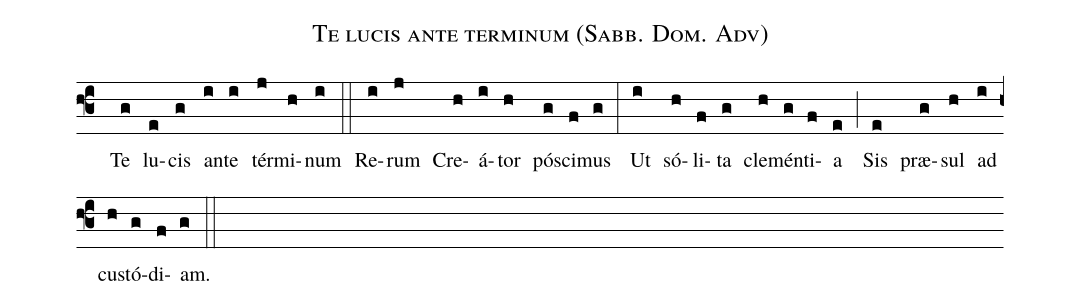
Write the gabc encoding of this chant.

name:Te lucis ante terminum (Sabb. Dom. Adv);
office-part:Hymnus;
mode:4;
%%
(f3) () Te(g) lu(e)cis(g) an(i)te(i) tér(j)mi(h)num(i) (::) Re(i)rum(j) Cre(h)á(i)tor(h) pó(g)sci(f)mus(g) (:) Ut(i) só(h)li(f)ta(g) cle(h)mén(g)ti(f)a(e) (;) Sis(e) præ(g)sul(h) ad(i) cu(h)stó(g)di(f)am.(g) (::)
